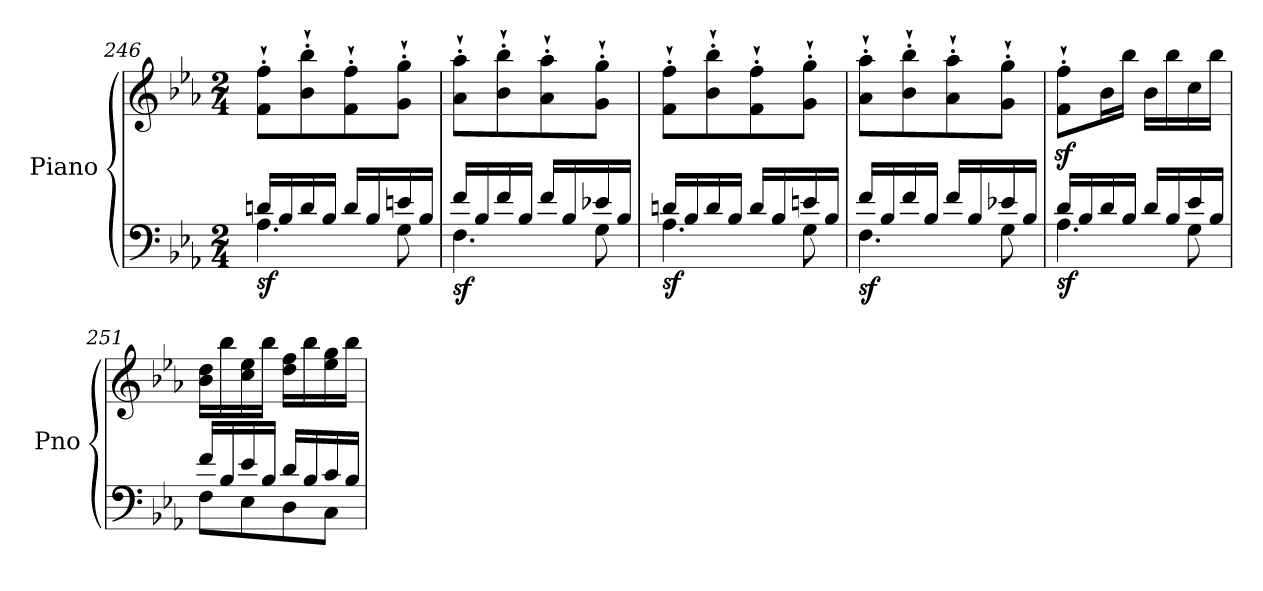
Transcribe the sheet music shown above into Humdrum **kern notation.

**kern	**kern	**dynam
*part1	*part1	*part1
*staff2	*staff1	*staff1/2
*I"Piano	*	*
*I'Pno	*	*
*clefF4	*clefG2	*
*k[b-e-a-]	*k[b-e-a-]	*
*M2/4	*M2/4	*
=246	=246	=246
*^	*	*
!	!	!	!LO:DY:b=2
16dn/LL	4.A-\	8f\`' 8ff\`'L	sf
16B-/	.	.	.
16d/	.	8b-\`' 8bb-\`'	.
16B-/JJ	.	.	.
16d/LL	.	8f\`' 8ff\`'	.
16B-/	.	.	.
16en/	8G\	8g\`' 8gg\`'J	.
16B-/JJ	.	.	.
!!LO:LB:g=z
=247	=247	=247	=247
!	!	!	!LO:DY:b=2
16f/LL	4.F\	8a-\`' 8aa-\`'L	sf
16B-/	.	.	.
16f/	.	8b-\`' 8bb-\`'	.
16B-/JJ	.	.	.
16f/LL	.	8a-\`' 8aa-\`'	.
16B-/	.	.	.
16e-X/	8G\	8g\`' 8gg\`'J	.
16B-/JJ	.	.	.
=248	=248	=248	=248
!	!	!	!LO:DY:b=2
16dn/LL	4.A-\	8f\`' 8ff\`'L	sf
16B-/	.	.	.
16d/	.	8b-\`' 8bb-\`'	.
16B-/JJ	.	.	.
16d/LL	.	8f\`' 8ff\`'	.
16B-/	.	.	.
16en/	8G\	8g\`' 8gg\`'J	.
16B-/JJ	.	.	.
=249	=249	=249	=249
!	!	!	!LO:DY:b=2
16f/LL	4.F\	8a-\`' 8aa-\`'L	sf
16B-/	.	.	.
16f/	.	8b-\`' 8bb-\`'	.
16B-/JJ	.	.	.
16f/LL	.	8a-\`' 8aa-\`'	.
16B-/	.	.	.
16e-X/	8G\	8g\`' 8gg\`'J	.
16B-/JJ	.	.	.
=250	=250	=250	=250
!	!	!	!LO:DY:b=2
16d/LL	4.A-\	8f\z<`' 8ff\z<`'L	sf
16B-/	.	.	.
!	!	!	!LO:DY:b
16d/	.	16b-\L	other-dynamics
16B-/JJ	.	16bb-\JJ	.
16d/LL	.	16b-\LL	.
16B-/	.	16bb-\	.
16e-/	8G\	16cc\	.
16B-/JJ	.	16bb-\JJ	.
=251	=251	=251	=251
16f/LL	8F\L	16b-\ 16dd\LL	.
16B-/	.	16bb-\	.
16e-/	8E-\	16cc\ 16ee-\	.
16B-/JJ	.	16bb-\JJ	.
16d/LL	8D\	16dd\ 16ff\LL	.
16B-/	.	16bb-\	.
16c/	8C\J	16ee-\ 16gg\	.
16B-/JJ	.	16bb-\JJ	.
*v	*v	*	*
=	=	=
*-	*-	*-
